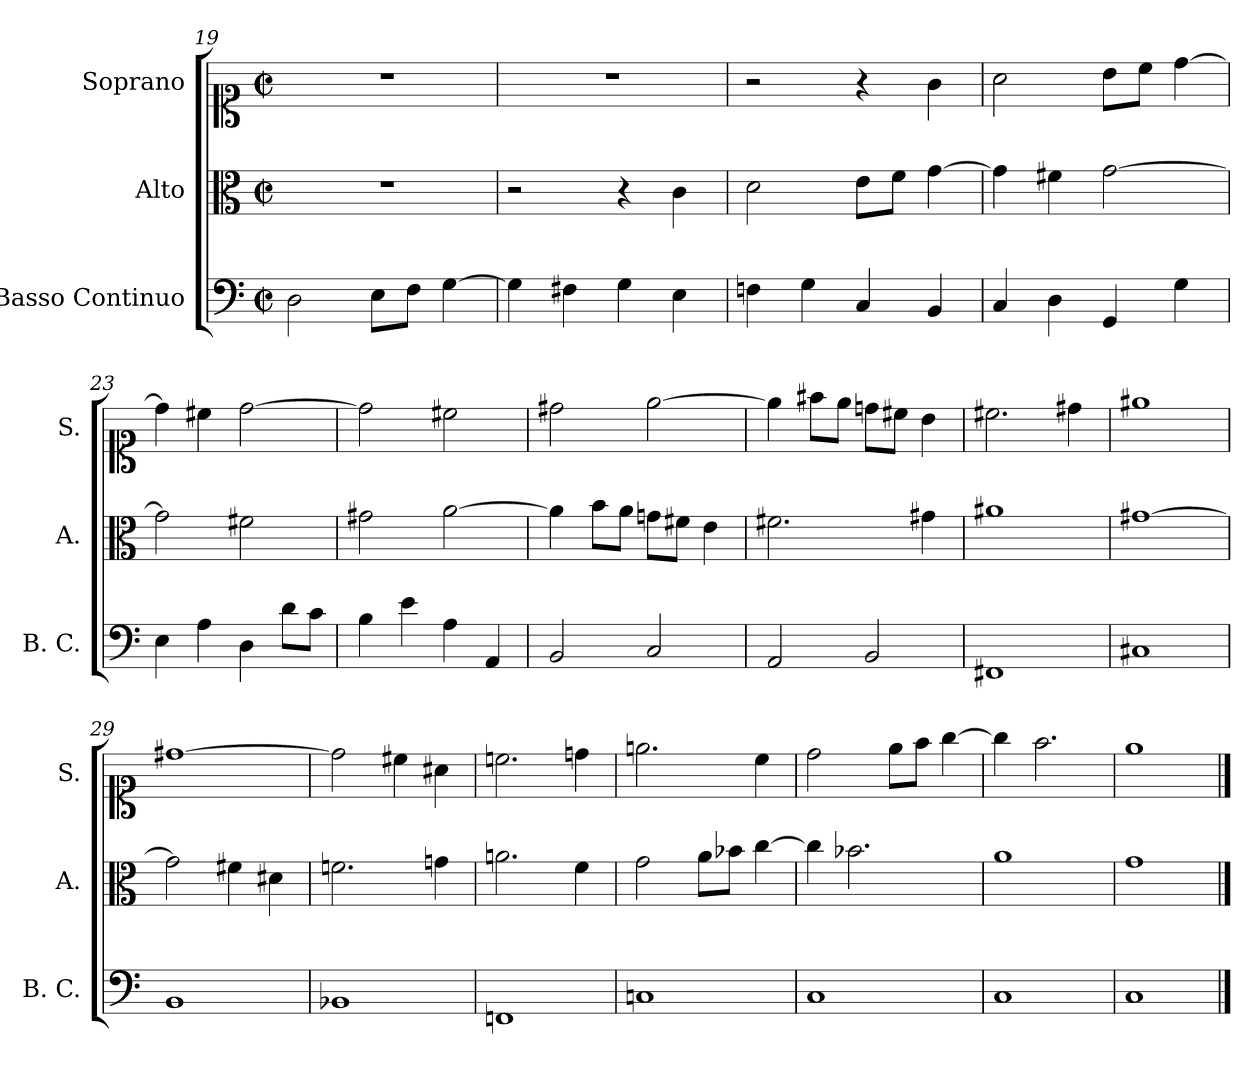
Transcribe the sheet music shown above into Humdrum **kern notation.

**kern	**kern	**kern
*part3	*part2	*part1
*staff3	*staff2	*staff1
*I"Basso Continuo	*I"Alto	*I"Soprano
*I'B. C.	*I'A.	*I'S.
*clefF4	*clefC3	*clefC1
*k[]	*k[]	*k[]
*M2/2	*M2/2	*M2/2
*met(c|)	*met(c|)	*met(c|)
=19	=19	=19
2D\	1r	1r
8E\L	.	.
8F\J	.	.
[4G\	.	.
=20	=20	=20
4G\]	2r	1r
4F#X\	.	.
4G\	4r	.
4E\	4c\	.
=21	=21	=21
4Fni\	2d\	2r
4G\	.	.
4C/	8e\L	4r
.	8f\J	.
4BB/	[4g\	4g\
=22	=22	=22
4C/	4g\]	2a\
4D\	4f#X\	.
4GG/	[2g\	8b\L
.	.	8cc\J
4G\	.	[4dd\
=23	=23	=23
4E\	2g\]	4dd\]
4A\	.	4cc#X\
4D\	2f#X\	[2dd\
8d\L	.	.
8c\J	.	.
=24	=24	=24
4B\	2g#X\	2dd\]
4e\	.	.
4A\	[2a\	2cc#X\
4AA/	.	.
=25	=25	=25
2BB/	4a\]	2dd#X\
.	8b\L	.
.	8a\J	.
2C/	8gni\L	[2ee\
.	8f#X\J	.
.	4e\	.
=26	=26	=26
2AA/	2.f#X\	4ee\]
.	.	8ff#X\L
.	.	8ee\J
2BB/	.	8ddni\L
.	.	8cc#X\J
.	4g#X\	4b\
=27	=27	=27
1FF#X	1a#X	2.cc#X\
.	.	4dd#X\
=28	=28	=28
1C#X	[1g#X	1ee#X
=29	=29	=29
1BB	2g#\]	[1dd#X
.	4f#X\	.
.	4d#X\	.
=30	=30	=30
1BB-X	2.fni\	2dd#\]
.	.	4cc#X\
.	4gni\	4a#X\
=31	=31	=31
1FFni	2.ani\	2.ccni\
.	4f\	4ddni\
=32	=32	=32
1Cni	2g\	2.eeni\
.	8a\L	.
.	8b-X\J	.
.	[4cc\	4cc\
=33	=33	=33
1C	4cc\]	2dd\
.	2.b-X\	.
.	.	8ee\L
.	.	8ff\J
.	.	[4gg\
=34	=34	=34
1C	1a	4gg\]
.	.	2.ff\
=35	=35	=35
1C	1g	1ee
==	==	==
*-	*-	*-
